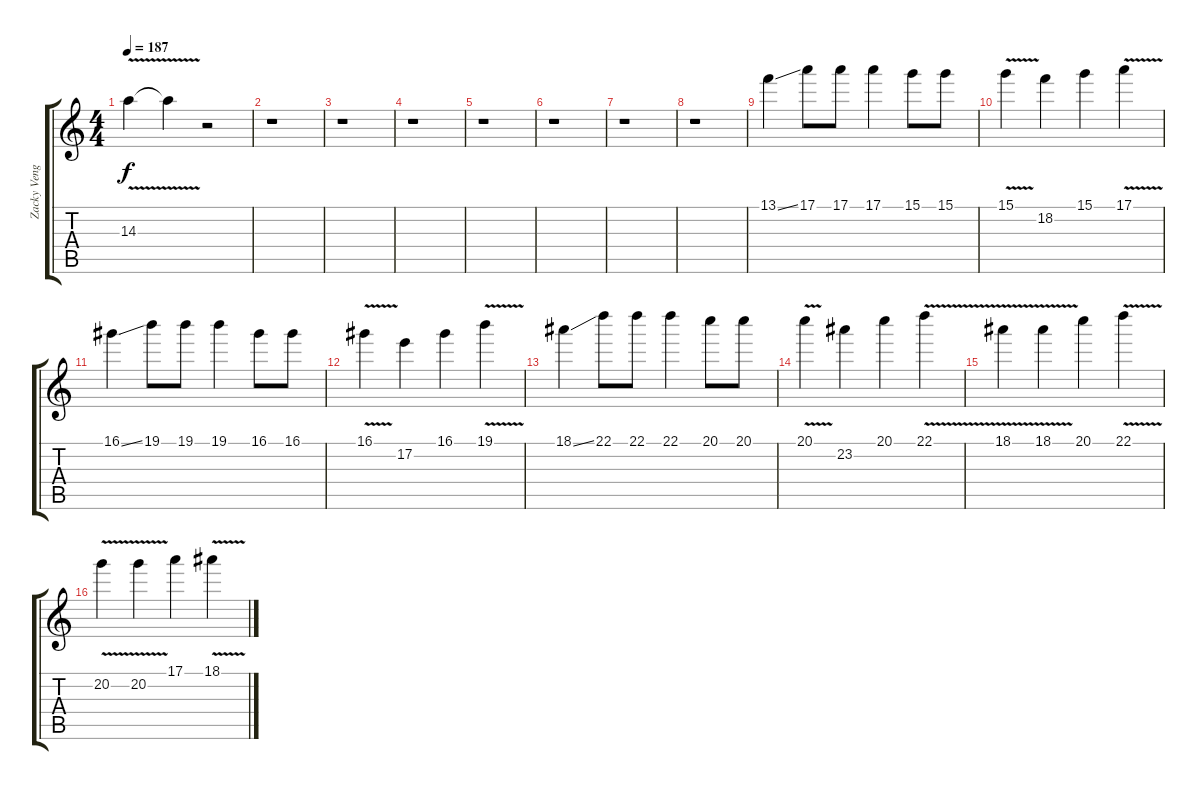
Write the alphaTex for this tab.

\track ("Zacky Vengeance (Pan-Lead 1)" "Zacky Veng") {instrument distortionguitar}
\staff {score tabs}
\tuning (E4 B3 G3 D3 A2 D2) {hide}
\ts (4 4)
\tempo 187
\clef g2
\ks c
14.3{v}.4{dy f} 14.3{t}.4 r.2 |
r.1 |
r.1 |
r.1 |
r.1 |
r.1 |
r.1 |
r.1 |
13.1{ss}.4 17.1.8 17.1.8 17.1.4 15.1.8 15.1.8 |
15.1{v}.4 18.2.4 15.1.4 17.1{v}.4 |
16.1{ss}.4 19.1.8 19.1.8 19.1.4 16.1.8 16.1.8 |
16.1{v}.4 17.2.4 16.1.4 19.1{v}.4 |
18.1{ss}.4 22.1.8 22.1.8 22.1.4 20.1.8 20.1.8 |
20.1{v}.4 23.2.4 20.1.4 22.1{v}.4 |
18.1{v}.4 18.1{v}.4 20.1.4 22.1{v}.4 |
20.2{v}.4 20.2{v}.4 17.1.4 18.1{v}.4
